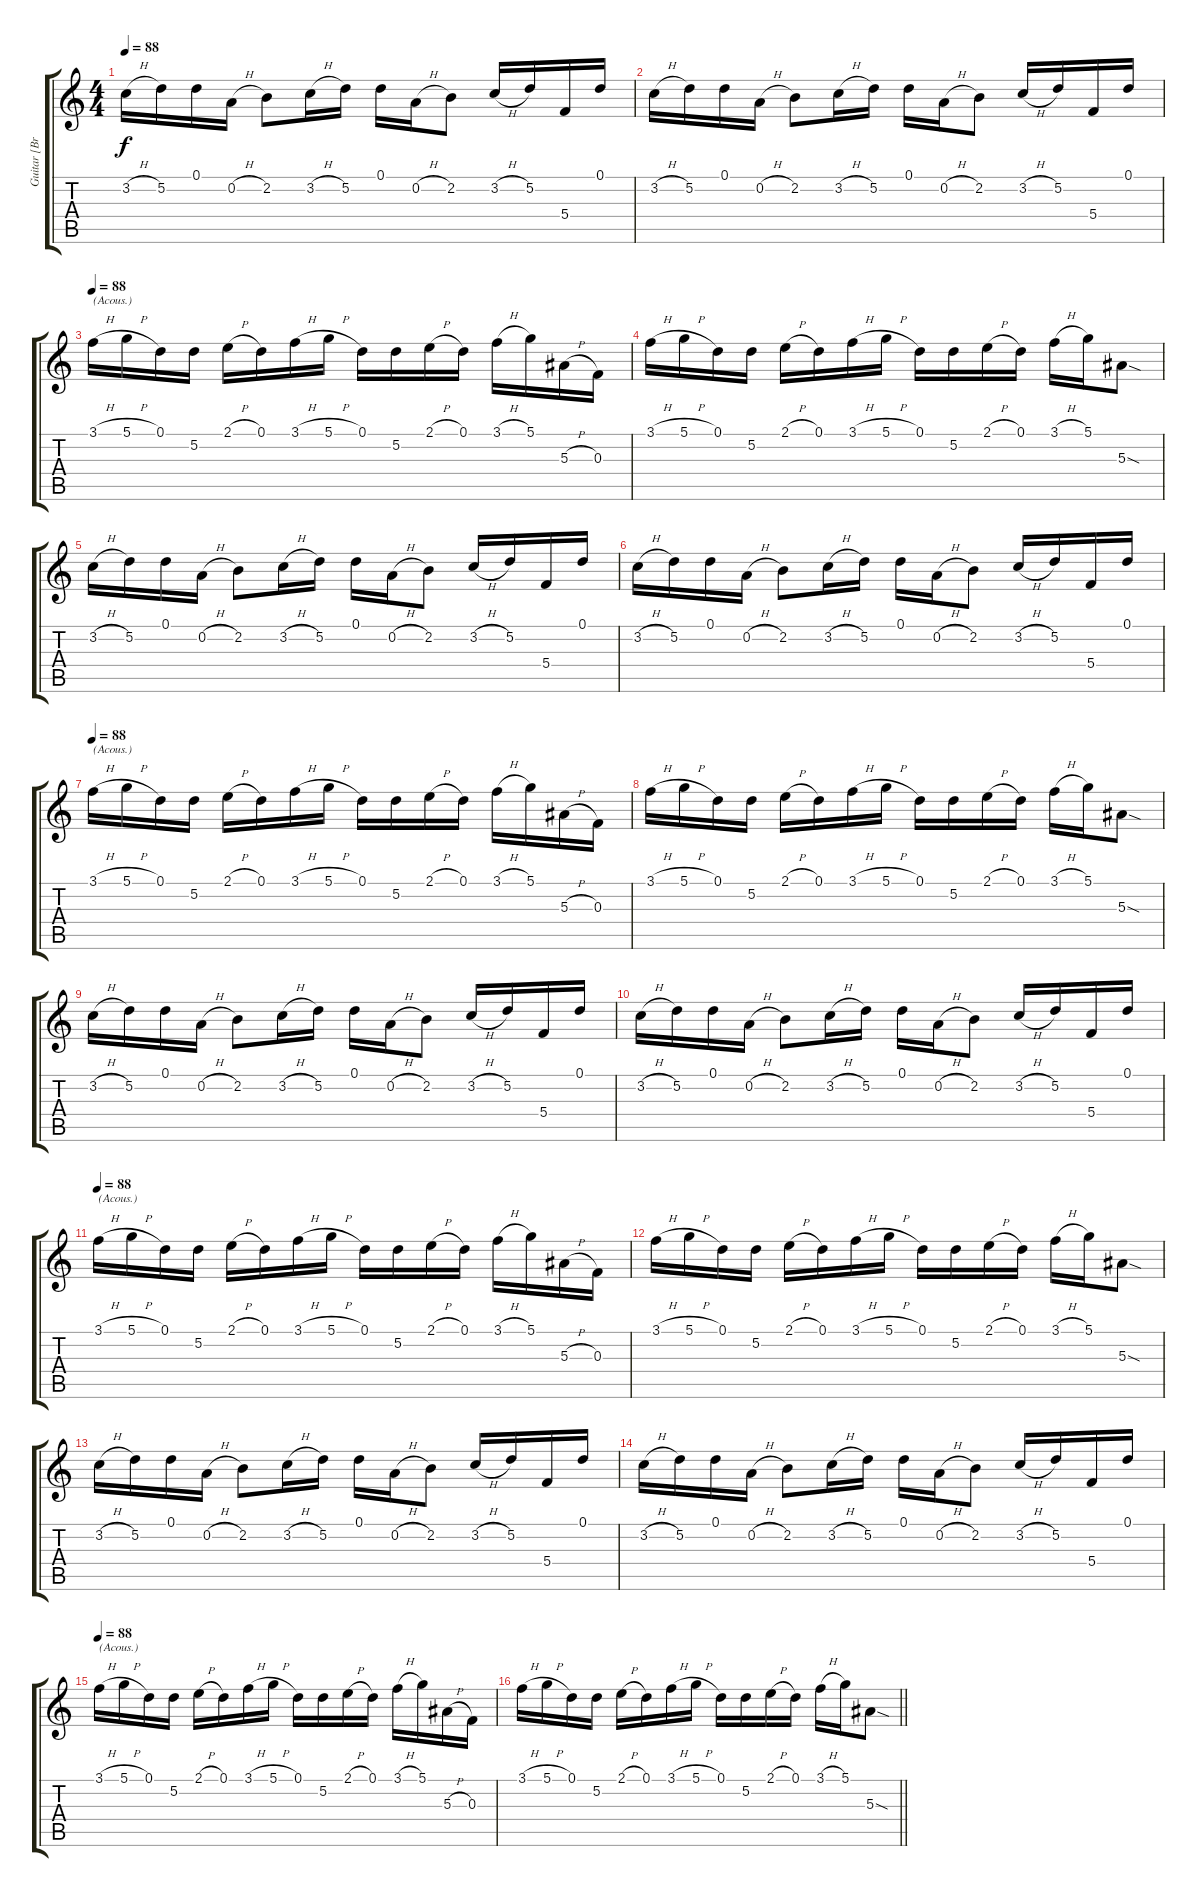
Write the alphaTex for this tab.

\track ("Guitar [Brent Hines]" "Guitar [Br") {instrument distortionguitar}
\staff {score tabs}
\tuning (D4 A3 F3 C3 G2 D2) {hide}
\ts (4 4)
\tempo 88
\clef g2
\ks c
3.2{h}.16{dy f} 5.2.16 0.1.16 0.2{h}.16 2.2.8 3.2{h}.16 5.2.16 0.1.16 0.2{h}.16 2.2.8 3.2{h}.16 5.2.16 5.4.16 0.1.16 |
3.2{h}.16 5.2.16 0.1.16 0.2{h}.16 2.2.8 3.2{h}.16 5.2.16 0.1.16 0.2{h}.16 2.2.8 3.2{h}.16 5.2.16 5.4.16 0.1.16 |
\tempo 88
3.1{h}.16{txt "(Acous.)" balance 8 instrument acousticguitarsteel} 5.1{h}.16 0.1.16 5.2.16 2.1{h}.16 0.1.16 3.1{h}.16 5.1{h}.16 0.1.16 5.2.16 2.1{h}.16 0.1.16 3.1{h}.16 5.1.16 5.3{h}.16 0.3.16 |
3.1{h}.16 5.1{h}.16 0.1.16 5.2.16 2.1{h}.16 0.1.16 3.1{h}.16 5.1{h}.16 0.1.16 5.2.16 2.1{h}.16 0.1.16 3.1{h}.16 5.1.16 5.3{sod}.8 |
3.2{h}.16 5.2.16 0.1.16 0.2{h}.16 2.2.8 3.2{h}.16 5.2.16 0.1.16 0.2{h}.16 2.2.8 3.2{h}.16 5.2.16 5.4.16 0.1.16 |
3.2{h}.16 5.2.16 0.1.16 0.2{h}.16 2.2.8 3.2{h}.16 5.2.16 0.1.16 0.2{h}.16 2.2.8 3.2{h}.16 5.2.16 5.4.16 0.1.16 |
\tempo 88
3.1{h}.16{txt "(Acous.)" balance 8 instrument acousticguitarsteel} 5.1{h}.16 0.1.16 5.2.16 2.1{h}.16 0.1.16 3.1{h}.16 5.1{h}.16 0.1.16 5.2.16 2.1{h}.16 0.1.16 3.1{h}.16 5.1.16 5.3{h}.16 0.3.16 |
3.1{h}.16 5.1{h}.16 0.1.16 5.2.16 2.1{h}.16 0.1.16 3.1{h}.16 5.1{h}.16 0.1.16 5.2.16 2.1{h}.16 0.1.16 3.1{h}.16 5.1.16 5.3{sod}.8 |
3.2{h}.16 5.2.16 0.1.16 0.2{h}.16 2.2.8 3.2{h}.16 5.2.16 0.1.16 0.2{h}.16 2.2.8 3.2{h}.16 5.2.16 5.4.16 0.1.16 |
3.2{h}.16 5.2.16 0.1.16 0.2{h}.16 2.2.8 3.2{h}.16 5.2.16 0.1.16 0.2{h}.16 2.2.8 3.2{h}.16 5.2.16 5.4.16 0.1.16 |
\tempo 88
3.1{h}.16{txt "(Acous.)" balance 8 instrument acousticguitarsteel} 5.1{h}.16 0.1.16 5.2.16 2.1{h}.16 0.1.16 3.1{h}.16 5.1{h}.16 0.1.16 5.2.16 2.1{h}.16 0.1.16 3.1{h}.16 5.1.16 5.3{h}.16 0.3.16 |
3.1{h}.16 5.1{h}.16 0.1.16 5.2.16 2.1{h}.16 0.1.16 3.1{h}.16 5.1{h}.16 0.1.16 5.2.16 2.1{h}.16 0.1.16 3.1{h}.16 5.1.16 5.3{sod}.8 |
3.2{h}.16 5.2.16 0.1.16 0.2{h}.16 2.2.8 3.2{h}.16 5.2.16 0.1.16 0.2{h}.16 2.2.8 3.2{h}.16 5.2.16 5.4.16 0.1.16 |
3.2{h}.16 5.2.16 0.1.16 0.2{h}.16 2.2.8 3.2{h}.16 5.2.16 0.1.16 0.2{h}.16 2.2.8 3.2{h}.16 5.2.16 5.4.16 0.1.16 |
\tempo 88
3.1{h}.16{txt "(Acous.)" balance 8 instrument acousticguitarsteel} 5.1{h}.16 0.1.16 5.2.16 2.1{h}.16 0.1.16 3.1{h}.16 5.1{h}.16 0.1.16 5.2.16 2.1{h}.16 0.1.16 3.1{h}.16 5.1.16 5.3{h}.16 0.3.16 |
\barLineRight lightlight
3.1{h}.16 5.1{h}.16 0.1.16 5.2.16 2.1{h}.16 0.1.16 3.1{h}.16 5.1{h}.16 0.1.16 5.2.16 2.1{h}.16 0.1.16 3.1{h}.16 5.1.16 5.3{sod}.8
